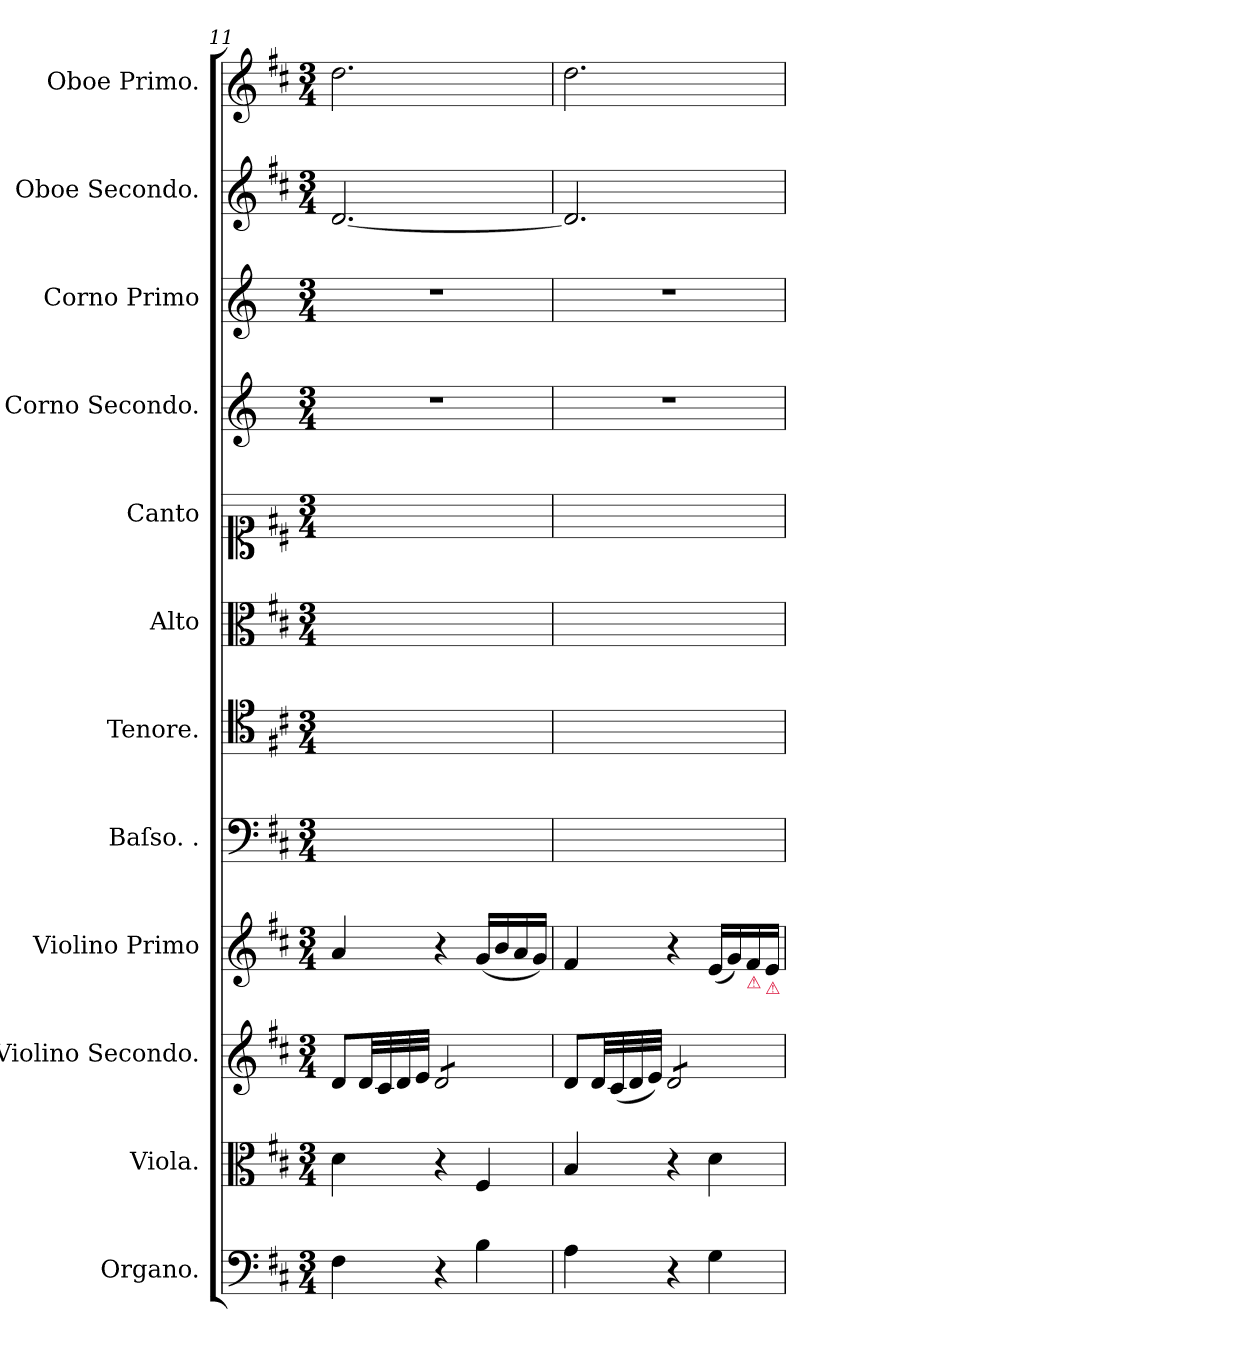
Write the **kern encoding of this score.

**kern	**kern	**kern	**kern	**kern	**kern	**kern	**kern	**kern	**kern	**kern	**kern
*part12	*part11	*part10	*part9	*part8	*part7	*part6	*part5	*part4	*part3	*part2	*part1
*staff12	*staff11	*staff10	*staff9	*staff8	*staff7	*staff6	*staff5	*staff4	*staff3	*staff2	*staff1
*I"Organo.	*I"Viola.	*I"Violino Secondo.	*I"Violino Primo	*I"Baſso. .	*I"Tenore.	*I"Alto	*I"Canto	*I"Corno Secondo.	*I"Corno Primo	*I"Oboe Secondo.	*I"Oboe Primo.
*I'org	*I'vla	*I'vl 2	*I'vl 1	*I'B	*I'T	*I'A	*	*I'cor 2	*I'cor 1	*I'ob 2	*I'ob 1
*clefF4	*clefC3	*clefG2	*clefG2	*clefF4	*clefC4	*clefC3	*clefC1	*clefG2	*clefG2	*clefG2	*clefG2
*	*	*	*	*	*	*	*	*ITrd6c10	*ITrd6c10	*	*
*k[f#c#]	*k[f#c#]	*k[f#c#]	*k[f#c#]	*k[f#c#]	*k[f#c#]	*k[f#c#]	*k[f#c#]	*k[f#c#]	*k[f#c#]	*k[f#c#]	*k[f#c#]
*M3/4	*M3/4	*M3/4	*M3/4	*M3/4	*M3/4	*M3/4	*M3/4	*M3/4	*M3/4	*M3/4	*M3/4
=11	=11	=11	=11	=11	=11	=11	=11	=11	=11	=11	=11
4F#\	4d\	8d/L	4a/	2.ryy	2.ryy	2.ryy	2.ryy	2.r	2.r	[2.d/	2.dd\
.	.	32d/LL	.	.	.	.	.	.	.	.	.
.	.	32c#/	.	.	.	.	.	.	.	.	.
.	.	32d/	.	.	.	.	.	.	.	.	.
.	.	32e/JJJ	.	.	.	.	.	.	.	.	.
*	*	*tremolo	*	*	*	*	*	*	*	*	*
4r	4r	8d/L	4r	.	.	.	.	.	.	.	.
.	.	8d/	.	.	.	.	.	.	.	.	.
4B\	4F#/	8d/	(<16g/LL	.	.	.	.	.	.	.	.
.	.	.	16b/	.	.	.	.	.	.	.	.
.	.	8d/J	16a/	.	.	.	.	.	.	.	.
*	*	*Xtremolo	*	*	*	*	*	*	*	*	*
.	.	.	16g/JJ)	.	.	.	.	.	.	.	.
=12	=12	=12	=12	=12	=12	=12	=12	=12	=12	=12	=12
4A\	4B/	8d/L	4f#/	2.ryy	2.ryy	2.ryy	2.ryy	2.r	2.r	2.d/]	2.dd\
.	.	32d/LL	.	.	.	.	.	.	.	.	.
.	.	(<32c#/	.	.	.	.	.	.	.	.	.
.	.	32d/	.	.	.	.	.	.	.	.	.
.	.	32e/JJJ)	.	.	.	.	.	.	.	.	.
*	*	*tremolo	*	*	*	*	*	*	*	*	*
4r	4r	8d/L	4r	.	.	.	.	.	.	.	.
.	.	8d/	.	.	.	.	.	.	.	.	.
4G\	4d\	8d/	(<16e/LL	.	.	.	.	.	.	.	.
.	.	.	16g/)	.	.	.	.	.	.	.	.
!	!	!	!LO:TX:b:color=crimson:t=⚠	!	!	!	!	!	!	!	!
.	.	8d/J	16f#/	.	.	.	.	.	.	.	.
*	*	*Xtremolo	*	*	*	*	*	*	*	*	*
!	!	!	!LO:TX:b:color=crimson:t=⚠	!	!	!	!	!	!	!	!
.	.	.	16e/JJ	.	.	.	.	.	.	.	.
=	=	=	=	=	=	=	=	=	=	=	=
*-	*-	*-	*-	*-	*-	*-	*-	*-	*-	*-	*-
